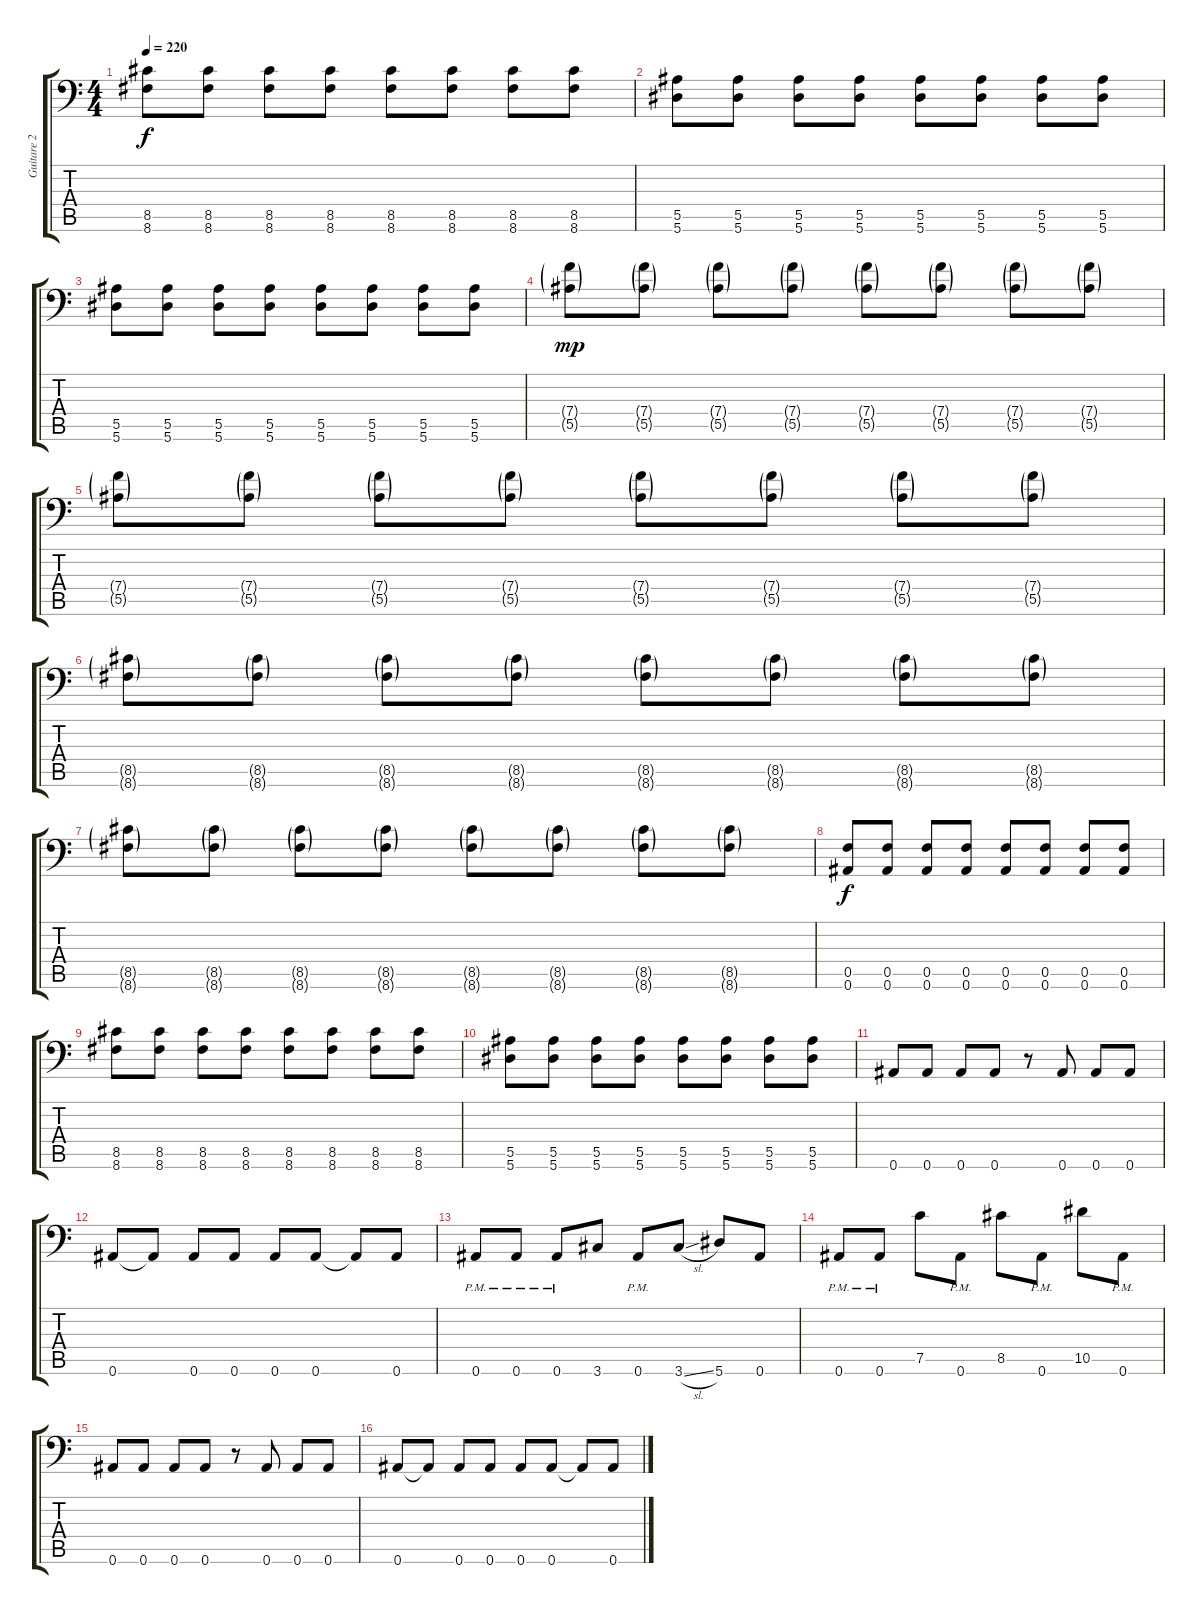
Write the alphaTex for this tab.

\track ("Guitare 2" "Guitare 2") {instrument distortionguitar}
\staff {score tabs}
\tuning (C4 G3 Eb3 Bb2 F2 Bb1) {hide}
\ts (4 4)
\tempo 220
\clef f4
\ks c
(8.5 8.6).8{dy f} (8.5 8.6).8 (8.5 8.6).8 (8.5 8.6).8 (8.5 8.6).8 (8.5 8.6).8 (8.5 8.6).8 (8.5 8.6).8 |
(5.5 5.6).8 (5.5 5.6).8 (5.5 5.6).8 (5.5 5.6).8 (5.5 5.6).8 (5.5 5.6).8 (5.5 5.6).8 (5.5 5.6).8 |
(5.5 5.6).8 (5.5 5.6).8 (5.5 5.6).8 (5.5 5.6).8 (5.5 5.6).8 (5.5 5.6).8 (5.5 5.6).8 (5.5 5.6).8 |
(7.4{g} 5.5{g}).8{dy mp} (7.4{g} 5.5{g}).8 (7.4{g} 5.5{g}).8 (7.4{g} 5.5{g}).8 (7.4{g} 5.5{g}).8 (7.4{g} 5.5{g}).8 (7.4{g} 5.5{g}).8 (7.4{g} 5.5{g}).8 |
(7.4{g} 5.5{g}).8 (7.4{g} 5.5{g}).8 (7.4{g} 5.5{g}).8 (7.4{g} 5.5{g}).8 (7.4{g} 5.5{g}).8 (7.4{g} 5.5{g}).8 (7.4{g} 5.5{g}).8 (7.4{g} 5.5{g}).8 |
(8.5{g} 8.6{g}).8 (8.5{g} 8.6{g}).8 (8.5{g} 8.6{g}).8 (8.5{g} 8.6{g}).8 (8.5{g} 8.6{g}).8 (8.5{g} 8.6{g}).8 (8.5{g} 8.6{g}).8 (8.5{g} 8.6{g}).8 |
(8.5{g} 8.6{g}).8 (8.5{g} 8.6{g}).8 (8.5{g} 8.6{g}).8 (8.5{g} 8.6{g}).8 (8.5{g} 8.6{g}).8 (8.5{g} 8.6{g}).8 (8.5{g} 8.6{g}).8 (8.5{g} 8.6{g}).8 |
(0.5 0.6).8{dy f} (0.5 0.6).8 (0.5 0.6).8 (0.5 0.6).8 (0.5 0.6).8 (0.5 0.6).8 (0.5 0.6).8 (0.5 0.6).8 |
(8.5 8.6).8 (8.5 8.6).8 (8.5 8.6).8 (8.5 8.6).8 (8.5 8.6).8 (8.5 8.6).8 (8.5 8.6).8 (8.5 8.6).8 |
(5.5 5.6).8 (5.5 5.6).8 (5.5 5.6).8 (5.5 5.6).8 (5.5 5.6).8 (5.5 5.6).8 (5.5 5.6).8 (5.5 5.6).8 |
0.6.8 0.6.8 0.6.8 0.6.8 r.8 0.6.8 0.6.8 0.6.8 |
0.6.8 0.6{t}.8 0.6.8 0.6.8 0.6.8 0.6.8 0.6{t}.8 0.6.8 |
0.6{pm}.8 0.6{pm}.8 0.6{pm}.8 3.6.8 0.6{pm}.8 3.6{sl}.8 5.6.8 0.6.8 |
0.6{pm}.8 0.6{pm}.8 7.5.8 0.6{pm}.8 8.5.8 0.6{pm}.8 10.5.8 0.6{pm}.8 |
0.6.8 0.6.8 0.6.8 0.6.8 r.8 0.6.8 0.6.8 0.6.8 |
0.6.8 0.6{t}.8 0.6.8 0.6.8 0.6.8 0.6.8 0.6{t}.8 0.6.8
